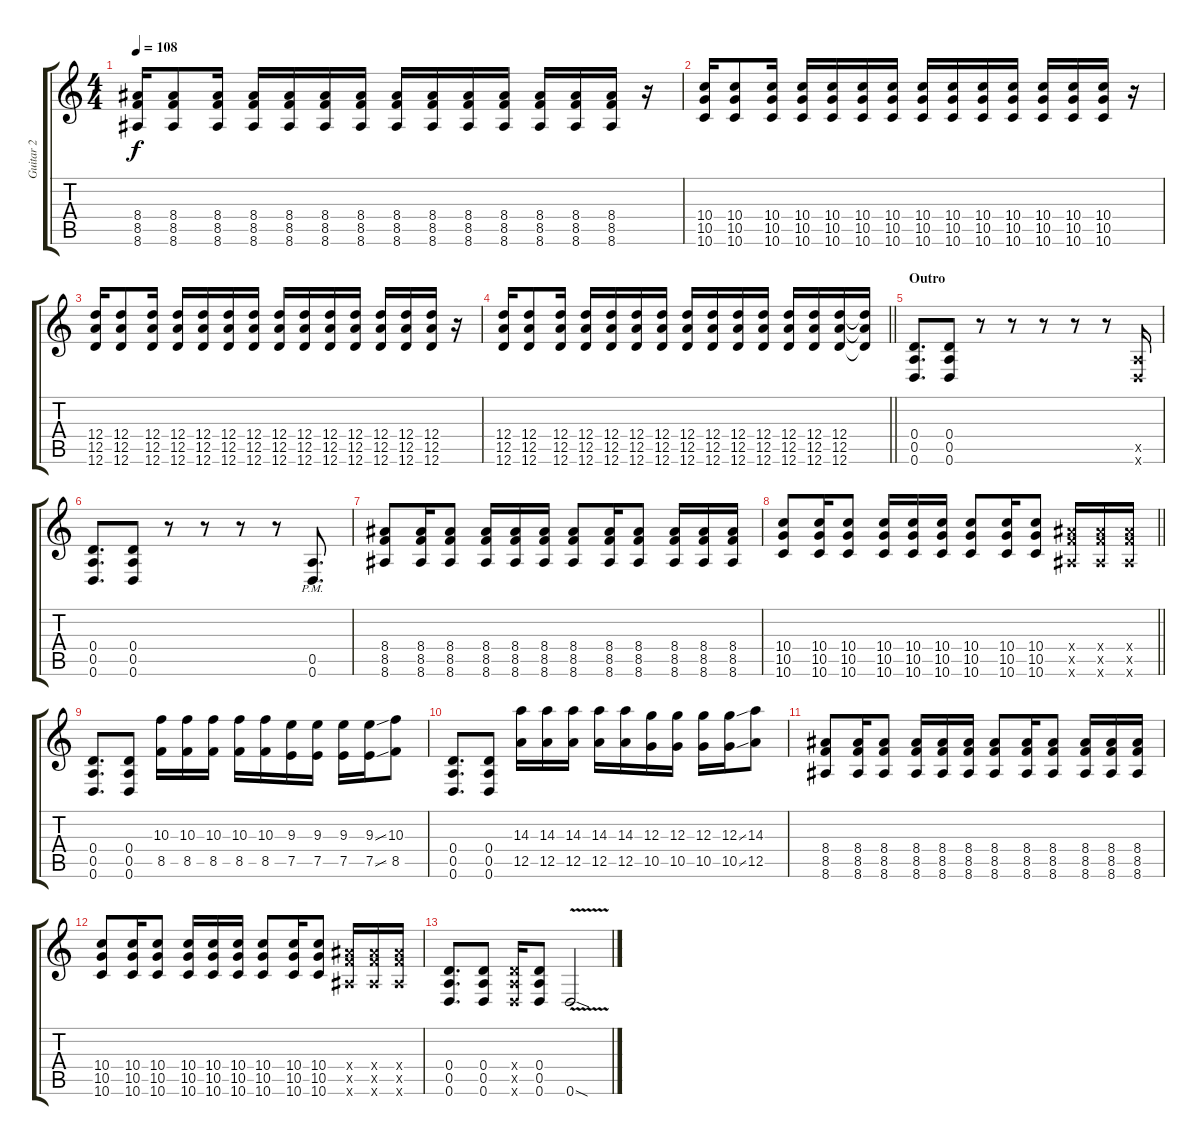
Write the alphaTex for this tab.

\track ("Guitar 2" "Guitar 2") {instrument distortionguitar}
\staff {score tabs}
\tuning (E4 B3 G3 D3 A2 D2) {hide}
\ts (4 4)
\tempo 108
\clef g2
\ks c
(8.4 8.5 8.6).16{dy f} (8.4 8.5 8.6).8 (8.4 8.5 8.6).16 (8.4 8.5 8.6).16 (8.4 8.5 8.6).16 (8.4 8.5 8.6).16 (8.4 8.5 8.6).16 (8.4 8.5 8.6).16 (8.4 8.5 8.6).16 (8.4 8.5 8.6).16 (8.4 8.5 8.6).16 (8.4 8.5 8.6).16 (8.4 8.5 8.6).16 (8.4 8.5 8.6).16 r.16 |
(10.4 10.5 10.6).16 (10.4 10.5 10.6).8 (10.4 10.5 10.6).16 (10.4 10.5 10.6).16 (10.4 10.5 10.6).16 (10.4 10.5 10.6).16 (10.4 10.5 10.6).16 (10.4 10.5 10.6).16 (10.4 10.5 10.6).16 (10.4 10.5 10.6).16 (10.4 10.5 10.6).16 (10.4 10.5 10.6).16 (10.4 10.5 10.6).16 (10.4 10.5 10.6).16 r.16 |
(12.4 12.5 12.6).16 (12.4 12.5 12.6).8 (12.4 12.5 12.6).16 (12.4 12.5 12.6).16 (12.4 12.5 12.6).16 (12.4 12.5 12.6).16 (12.4 12.5 12.6).16 (12.4 12.5 12.6).16 (12.4 12.5 12.6).16 (12.4 12.5 12.6).16 (12.4 12.5 12.6).16 (12.4 12.5 12.6).16 (12.4 12.5 12.6).16 (12.4 12.5 12.6).16 r.16 |
\barLineRight lightlight
(12.4 12.5 12.6).16 (12.4 12.5 12.6).8 (12.4 12.5 12.6).16 (12.4 12.5 12.6).16 (12.4 12.5 12.6).16 (12.4 12.5 12.6).16 (12.4 12.5 12.6).16 (12.4 12.5 12.6).16 (12.4 12.5 12.6).16 (12.4 12.5 12.6).16 (12.4 12.5 12.6).16 (12.4 12.5 12.6).16 (12.4 12.5 12.6).16 (12.4 12.5 12.6).16 (12.4{t} 12.5{t} 12.6{t}).16 |
\section ("" "Outro")
(0.4 0.5 0.6).8{d} (0.4 0.5 0.6).8 r.8 r.8 r.8 r.8 r.8 (0.5{x} 0.6{x}).16 |
(0.4 0.5 0.6).8{d} (0.4 0.5 0.6).8 r.8 r.8 r.8 r.8 (0.5{pm} 0.6{pm}).8{d} |
(8.4 8.5 8.6).8 (8.4 8.5 8.6).16 (8.4 8.5 8.6).8 (8.4 8.5 8.6).16 (8.4 8.5 8.6).16 (8.4 8.5 8.6).16 (8.4 8.5 8.6).8 (8.4 8.5 8.6).16 (8.4 8.5 8.6).8 (8.4 8.5 8.6).16 (8.4 8.5 8.6).16 (8.4 8.5 8.6).16 |
\barLineRight lightlight
(10.4 10.5 10.6).8 (10.4 10.5 10.6).16 (10.4 10.5 10.6).8 (10.4 10.5 10.6).16 (10.4 10.5 10.6).16 (10.4 10.5 10.6).16 (10.4 10.5 10.6).8 (10.4 10.5 10.6).16 (10.4 10.5 10.6).8 (8.4{x} 8.5{x} 8.6{x}).16 (8.4{x} 8.5{x} 8.6{x}).16 (8.4{x} 8.5{x} 8.6{x}).16 |
(0.4 0.5 0.6).8{d} (0.4 0.5 0.6).8 (10.3 8.5).16 (10.3 8.5).16 (10.3 8.5).16 (10.3 8.5).16 (10.3 8.5).16 (9.3 7.5).16 (9.3 7.5).16 (9.3 7.5).16 (9.3{ss} 7.5{ss}).16 (10.3 8.5).8 |
(0.4 0.5 0.6).8{d} (0.4 0.5 0.6).8 (14.3 12.5).16 (14.3 12.5).16 (14.3 12.5).16 (14.3 12.5).16 (14.3 12.5).16 (12.3 10.5).16 (12.3 10.5).16 (12.3 10.5).16 (12.3{ss} 10.5{ss}).16 (14.3 12.5).8 |
(8.4 8.5 8.6).8 (8.4 8.5 8.6).16 (8.4 8.5 8.6).8 (8.4 8.5 8.6).16 (8.4 8.5 8.6).16 (8.4 8.5 8.6).16 (8.4 8.5 8.6).8 (8.4 8.5 8.6).16 (8.4 8.5 8.6).8 (8.4 8.5 8.6).16 (8.4 8.5 8.6).16 (8.4 8.5 8.6).16 |
(10.4 10.5 10.6).8 (10.4 10.5 10.6).16 (10.4 10.5 10.6).8 (10.4 10.5 10.6).16 (10.4 10.5 10.6).16 (10.4 10.5 10.6).16 (10.4 10.5 10.6).8 (10.4 10.5 10.6).16 (10.4 10.5 10.6).8 (8.4{x} 8.5{x} 8.6{x}).16 (8.4{x} 8.5{x} 8.6{x}).16 (8.4{x} 8.5{x} 8.6{x}).16 |
(0.4 0.5 0.6).8{d} (0.4 0.5 0.6).8 (0.4{x} 0.5{x} 0.6{x}).16 (0.4 0.5 0.6).8 0.6{v sod}.2
